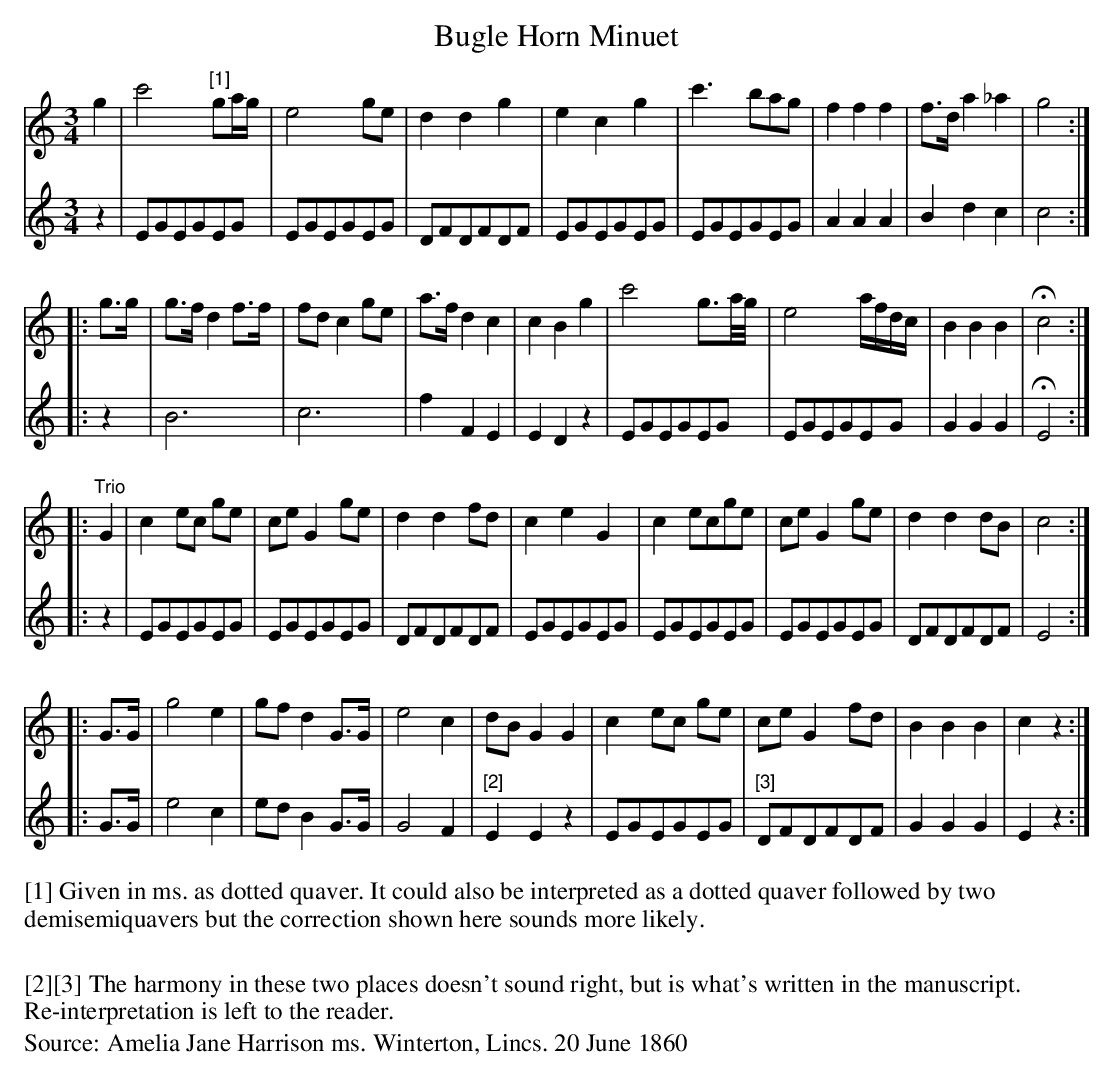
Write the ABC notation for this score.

X:1
T:Bugle Horn Minuet
M:3/4
L:1/8
K:C
V:1
V:2
V:1
g2|c'4"^[1]"ga/g/|e4ge|d2d2g2|e2c2g2|c'3bag|f2f2f2|f>d a2_a2|g4::
g>g|g>fd2f>f|fdc2ge|a>fd2c2|c2B2g2|c'4g3/2a//g//|e4a/f/d/c/|B2B2B2|!fermata!c4::
"^Trio"G2|c2ec ge|ceG2ge|d2d2fd|c2e2G2|c2ecge|ceG2ge|d2d2dB|c4::
G>G|g4e2|gfd2G>G| e4c2|dBG2G2|c2ec ge|ceG2fd|B2B2B2|c2z2:|
V:2
z2|EGEGEG|EGEGEG|DFDFDF|EGEGEG|EGEGEG|A2A2A2|B2d2c2|c4::
z2|B6|c6|f2F2E2|E2D2z2|EGEGEG|EGEGEG|G2G2G2|!fermata!E4::
z2|EGEGEG|EGEGEG|DFDFDF|EGEGEG|EGEGEG|EGEGEG|DFDFDF|E4::G>G|e4c2|edB2G>G|
G4F2|"^[2]"E2E2z2|EGEGEG|"^[3]"DFDFDF|G2G2G2|E2z2:|
